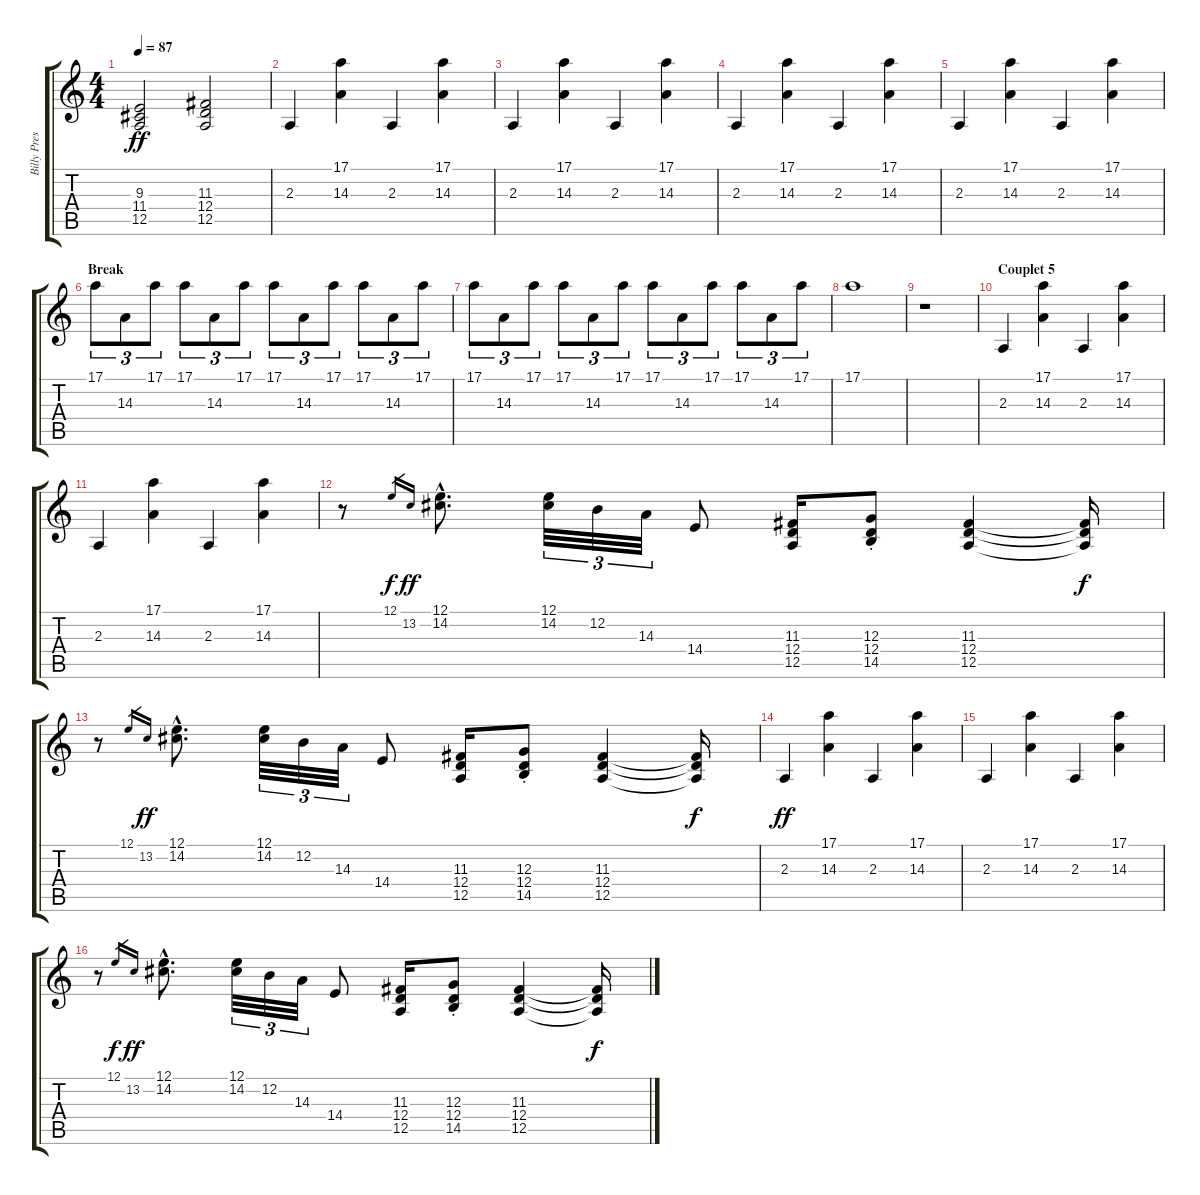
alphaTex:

\track ("Billy Preston (Piano)" "Billy Pres") {instrument electricpiano1}
\staff {score tabs}
\tuning (E4 B3 G3 D3 A2 E2) {hide}
\ts (4 4)
\tempo 87
\clef g2
\ks c
(9.3 11.4 12.5).2{dy ff} (11.3 12.4 12.5).2 |
2.3.4 (17.1 14.3).4 2.3.4 (17.1 14.3).4 |
2.3.4 (17.1 14.3).4 2.3.4 (17.1 14.3).4 |
2.3.4 (17.1 14.3).4 2.3.4 (17.1 14.3).4 |
2.3.4 (17.1 14.3).4 2.3.4 (17.1 14.3).4 |
\section ("" "Break")
17.1.8{tu (3 2)} 14.3.8{tu (3 2)} 17.1.8{tu (3 2)} 17.1.8{tu (3 2)} 14.3.8{tu (3 2)} 17.1.8{tu (3 2)} 17.1.8{tu (3 2)} 14.3.8{tu (3 2)} 17.1.8{tu (3 2)} 17.1.8{tu (3 2)} 14.3.8{tu (3 2)} 17.1.8{tu (3 2)} |
17.1.8{tu (3 2)} 14.3.8{tu (3 2)} 17.1.8{tu (3 2)} 17.1.8{tu (3 2)} 14.3.8{tu (3 2)} 17.1.8{tu (3 2)} 17.1.8{tu (3 2)} 14.3.8{tu (3 2)} 17.1.8{tu (3 2)} 17.1.8{tu (3 2)} 14.3.8{tu (3 2)} 17.1.8{tu (3 2)} |
17.1.1 |
r.1 |
\section ("" "Couplet 5")
2.3.4 (17.1 14.3).4 2.3.4 (17.1 14.3).4 |
2.3.4 (17.1 14.3).4 2.3.4 (17.1 14.3).4 |
r.8{volume 9} 12.1.16{gr dy f} 13.2.16{gr dy ff} (12.1{hac} 14.2{hac}).8{d} (12.1 14.2).32{tu (3 2)} 12.2.32{tu (3 2)} 14.3.32{tu (3 2)} 14.4.8 (11.3 12.4 12.5).16 (12.3{st} 12.4{st} 14.5{st}).8 (11.3 12.4 12.5).4 (11.3{t} 12.4{t} 12.5{t}).16{dy f} |
r.8 12.1.16{gr} 13.2.16{gr dy ff} (12.1{hac} 14.2{hac}).8{d} (12.1 14.2).32{tu (3 2)} 12.2.32{tu (3 2)} 14.3.32{tu (3 2)} 14.4.8 (11.3 12.4 12.5).16 (12.3{st} 12.4{st} 14.5{st}).8 (11.3 12.4 12.5).4 (11.3{t} 12.4{t} 12.5{t}).16{dy f} |
2.3.4{dy ff volume 6} (17.1 14.3).4 2.3.4 (17.1 14.3).4 |
2.3.4 (17.1 14.3).4 2.3.4 (17.1 14.3).4 |
r.8{volume 9} 12.1.16{gr dy f} 13.2.16{gr dy ff} (12.1{hac} 14.2{hac}).8{d} (12.1 14.2).32{tu (3 2)} 12.2.32{tu (3 2)} 14.3.32{tu (3 2)} 14.4.8 (11.3 12.4 12.5).16 (12.3{st} 12.4{st} 14.5{st}).8 (11.3 12.4 12.5).4 (11.3{t} 12.4{t} 12.5{t}).16{dy f}
